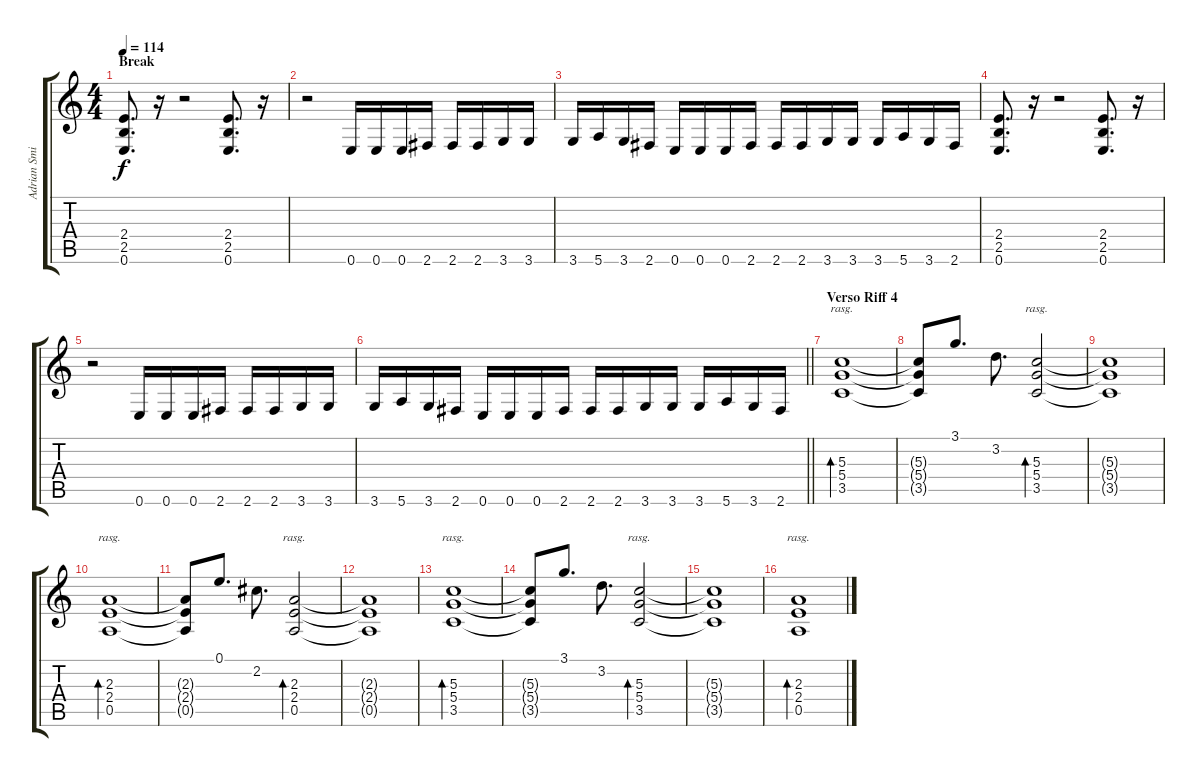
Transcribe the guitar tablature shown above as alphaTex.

\track ("Adrian Smith" "Adrian Smi") {instrument overdrivenguitar}
\staff {score tabs}
\tuning (E4 B3 G3 D3 A2 E2) {hide}
\ts (4 4)
\section ("" "Break")
\tempo 114
\clef g2
\ks c
(2.4 2.5 0.6).8{d dy f} r.16 r.2 (2.4 2.5 0.6).8{d} r.16 |
r.2 0.6.16 0.6.16 0.6.16 2.6.16 2.6.16 2.6.16 3.6.16 3.6.16 |
3.6.16 5.6.16 3.6.16 2.6.16 0.6.16 0.6.16 0.6.16 2.6.16 2.6.16 2.6.16 3.6.16 3.6.16 3.6.16 5.6.16 3.6.16 2.6.16 |
(2.4 2.5 0.6).8{d} r.16 r.2 (2.4 2.5 0.6).8{d} r.16 |
r.2 0.6.16 0.6.16 0.6.16 2.6.16 2.6.16 2.6.16 3.6.16 3.6.16 |
\barLineRight lightlight
3.6.16 5.6.16 3.6.16 2.6.16 0.6.16 0.6.16 0.6.16 2.6.16 2.6.16 2.6.16 3.6.16 3.6.16 3.6.16 5.6.16 3.6.16 2.6.16 |
\section ("" "Verso Riff 4")
(5.3 5.4 3.5).1{bd 480 rasg ii} |
(5.3{t} 5.4{t} 3.5{t}).8 3.1.8{d} 3.2.8{d} (5.3 5.4 3.5).2{bd 480 rasg ii} |
(5.3{t} 5.4{t} 3.5{t}).1 |
(2.3 2.4 0.5).1{bd 480 rasg ii} |
(2.3{t} 2.4{t} 0.5{t}).8 0.1.8{d} 2.2.8{d} (2.3 2.4 0.5).2{bd 480 rasg ii} |
(2.3{t} 2.4{t} 0.5{t}).1 |
(5.3 5.4 3.5).1{bd 480 rasg ii} |
(5.3{t} 5.4{t} 3.5{t}).8 3.1.8{d} 3.2.8{d} (5.3 5.4 3.5).2{bd 480 rasg ii} |
(5.3{t} 5.4{t} 3.5{t}).1 |
(2.3 2.4 0.5).1{bd 480 rasg ii}
